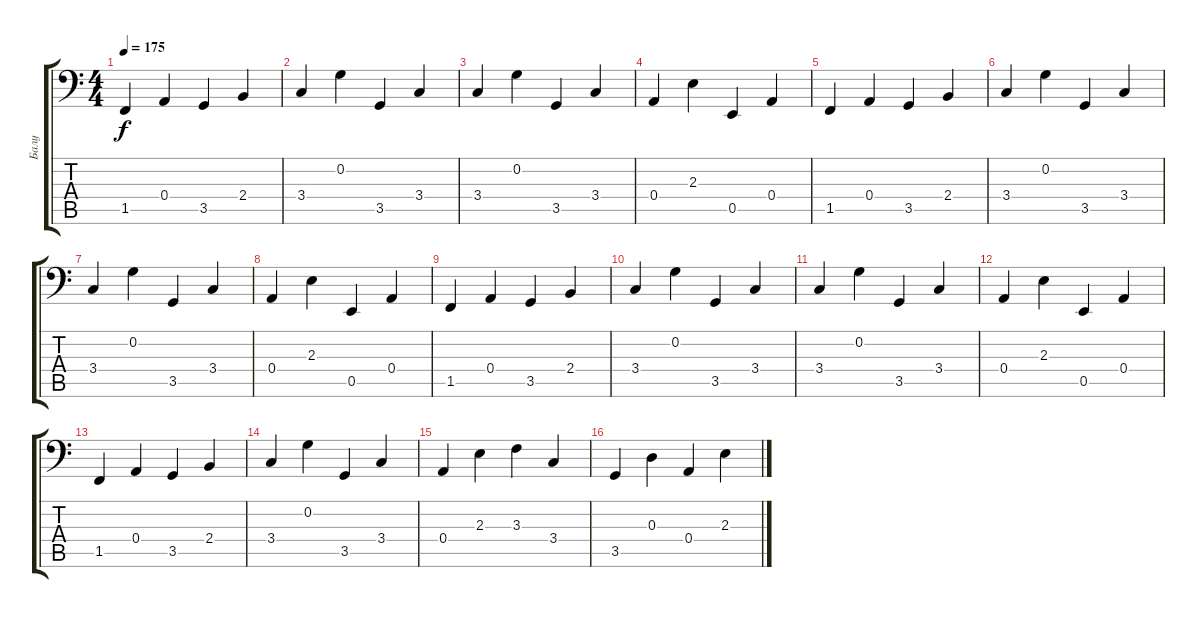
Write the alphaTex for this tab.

\track ("Балу" "Балу") {instrument electricbassfinger}
\staff {score tabs}
\tuning (C3 G2 D2 A1 E1 B0) {hide}
\ts (4 4)
\tempo 175
\clef f4
\ks c
1.5.4{dy f} 0.4.4 3.5.4 2.4.4 |
3.4.4 0.2.4 3.5.4 3.4.4 |
3.4.4 0.2.4 3.5.4 3.4.4 |
0.4.4 2.3.4 0.5.4 0.4.4 |
1.5.4 0.4.4 3.5.4 2.4.4 |
3.4.4 0.2.4 3.5.4 3.4.4 |
3.4.4 0.2.4 3.5.4 3.4.4 |
0.4.4 2.3.4 0.5.4 0.4.4 |
1.5.4 0.4.4 3.5.4 2.4.4 |
3.4.4 0.2.4 3.5.4 3.4.4 |
3.4.4 0.2.4 3.5.4 3.4.4 |
0.4.4 2.3.4 0.5.4 0.4.4 |
1.5.4 0.4.4 3.5.4 2.4.4 |
3.4.4 0.2.4 3.5.4 3.4.4 |
0.4.4 2.3.4 3.3.4 3.4.4 |
3.5.4 0.3.4 0.4.4 2.3.4
